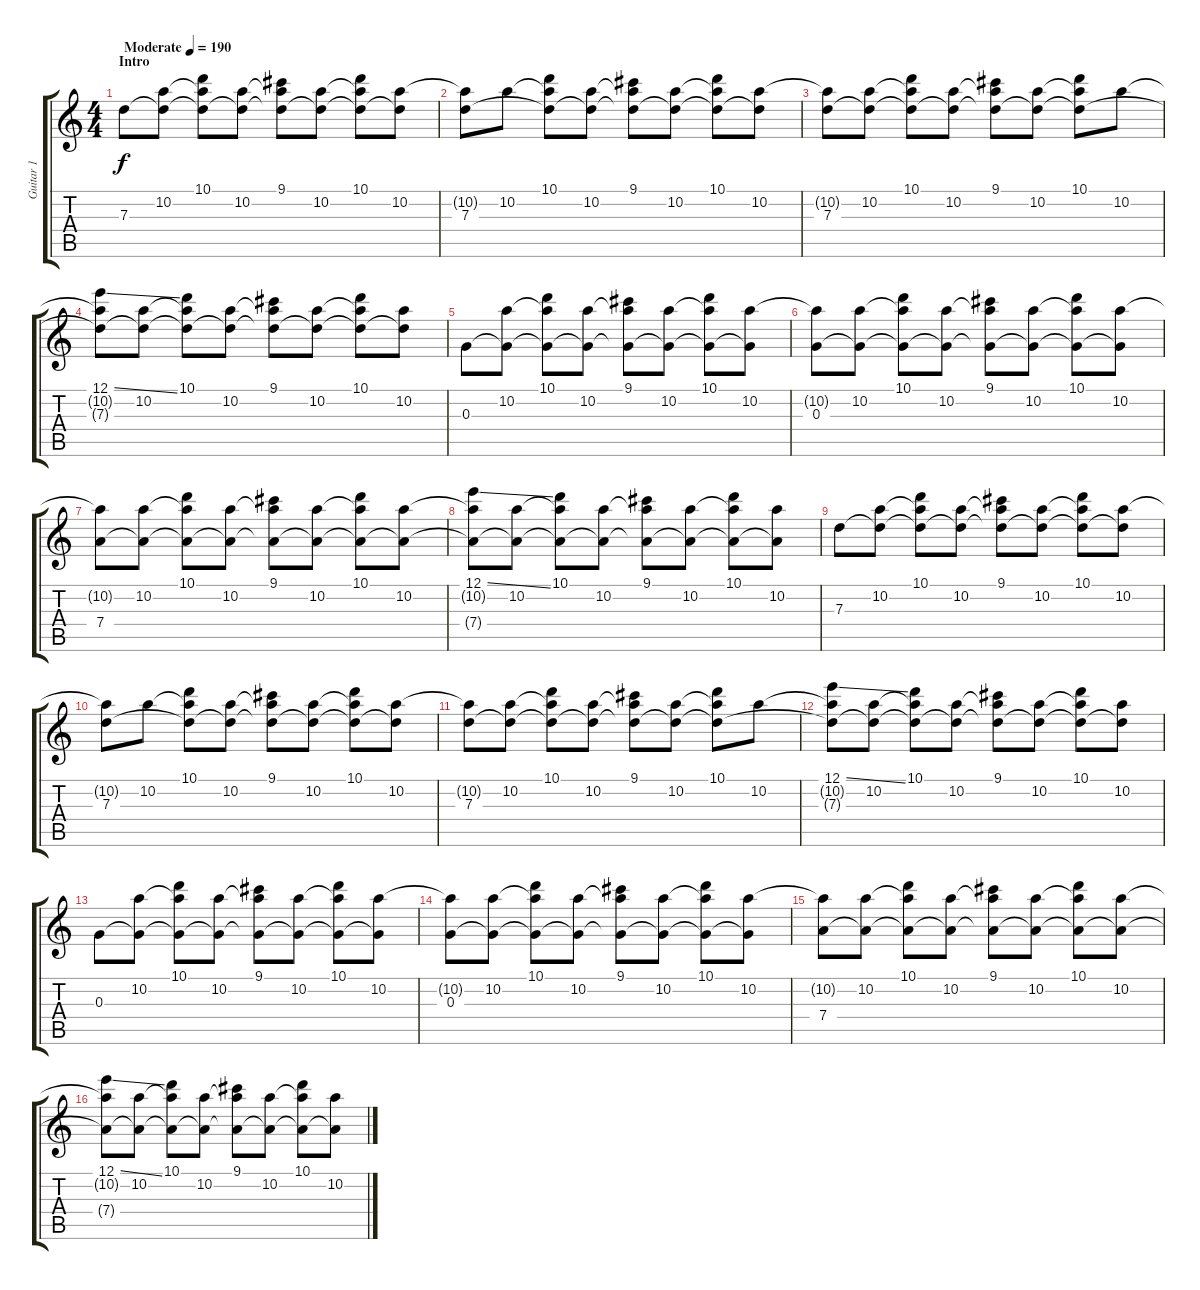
\track ("Guitar 1" "Guitar 1") {instrument overdrivenguitar}
\staff {score tabs}
\tuning (E4 B3 G3 D3 A2 E2) {hide}
\ts (4 4)
\section ("" "Intro")
\tempo (190 "Moderate")
\clef g2
\ks c
7.3.8{dy f volume 10 instrument electricguitarjazz} (10.2 7.3{t}).8 (10.1 10.2{t} 7.3{t}).8 (10.2 7.3{t}).8 (9.1 10.2{t} 7.3{t}).8 (10.2 7.3{t}).8 (10.1 10.2{t} 7.3{t}).8 (10.2 7.3{t}).8 |
(10.2{t} 7.3).8 10.2.8 (10.1 10.2{t} 7.3{t}).8 (10.2 7.3{t}).8 (9.1 10.2{t} 7.3{t}).8 (10.2 7.3{t}).8 (10.1 10.2{t} 7.3{t}).8 (10.2 7.3{t}).8 |
(10.2{t} 7.3).8 (10.2 7.3{t}).8 (10.1 10.2{t} 7.3{t}).8 (10.2 7.3{t}).8 (9.1 10.2{t} 7.3{t}).8 (10.2 7.3{t}).8 (10.1 10.2{t} 7.3{t}).8 10.2.8 |
(12.1{ss} 10.2{t} 7.3{t}).8 (10.2 7.3{t}).8 (10.1 10.2{t} 7.3{t}).8 (10.2 7.3{t}).8 (9.1 10.2{t} 7.3{t}).8 (10.2 7.3{t}).8 (10.1 10.2{t} 7.3{t}).8 (10.2 7.3{t}).8 |
0.3.8 (10.2 0.3{t}).8 (10.1 10.2{t} 0.3{t}).8 (10.2 0.3{t}).8 (9.1 10.2{t} 0.3{t}).8 (10.2 0.3{t}).8 (10.1 10.2{t} 0.3{t}).8 (10.2 0.3{t}).8 |
(10.2{t} 0.3).8 (10.2 0.3{t}).8 (10.1 10.2{t} 0.3{t}).8 (10.2 0.3{t}).8 (9.1 10.2{t} 0.3{t}).8 (10.2 0.3{t}).8 (10.1 10.2{t} 0.3{t}).8 (10.2 0.3{t}).8 |
(10.2{t} 7.4).8 (10.2 7.4{t}).8 (10.1 10.2{t} 7.4{t}).8 (10.2 7.4{t}).8 (9.1 10.2{t} 7.4{t}).8 (10.2 7.4{t}).8 (10.1 10.2{t} 7.4{t}).8 (10.2 7.4{t}).8 |
(12.1{ss} 10.2{t} 7.4{t}).8 (10.2 7.4{t}).8 (10.1 10.2{t} 7.4{t}).8 (10.2 7.4{t}).8 (9.1 10.2{t} 7.4{t}).8 (10.2 7.4{t}).8 (10.1 10.2{t} 7.4{t}).8 (10.2 7.4{t}).8 |
7.3.8{volume 13 instrument overdrivenguitar} (10.2 7.3{t}).8 (10.1 10.2{t} 7.3{t}).8 (10.2 7.3{t}).8 (9.1 10.2{t} 7.3{t}).8 (10.2 7.3{t}).8 (10.1 10.2{t} 7.3{t}).8 (10.2 7.3{t}).8 |
(10.2{t} 7.3).8 10.2.8 (10.1 10.2{t} 7.3{t}).8 (10.2 7.3{t}).8 (9.1 10.2{t} 7.3{t}).8 (10.2 7.3{t}).8 (10.1 10.2{t} 7.3{t}).8 (10.2 7.3{t}).8 |
(10.2{t} 7.3).8 (10.2 7.3{t}).8 (10.1 10.2{t} 7.3{t}).8 (10.2 7.3{t}).8 (9.1 10.2{t} 7.3{t}).8 (10.2 7.3{t}).8 (10.1 10.2{t} 7.3{t}).8 10.2.8 |
(12.1{ss} 10.2{t} 7.3{t}).8 (10.2 7.3{t}).8 (10.1 10.2{t} 7.3{t}).8 (10.2 7.3{t}).8 (9.1 10.2{t} 7.3{t}).8 (10.2 7.3{t}).8 (10.1 10.2{t} 7.3{t}).8 (10.2 7.3{t}).8 |
0.3.8 (10.2 0.3{t}).8 (10.1 10.2{t} 0.3{t}).8 (10.2 0.3{t}).8 (9.1 10.2{t} 0.3{t}).8 (10.2 0.3{t}).8 (10.1 10.2{t} 0.3{t}).8 (10.2 0.3{t}).8 |
(10.2{t} 0.3).8 (10.2 0.3{t}).8 (10.1 10.2{t} 0.3{t}).8 (10.2 0.3{t}).8 (9.1 10.2{t} 0.3{t}).8 (10.2 0.3{t}).8 (10.1 10.2{t} 0.3{t}).8 (10.2 0.3{t}).8 |
(10.2{t} 7.4).8 (10.2 7.4{t}).8 (10.1 10.2{t} 7.4{t}).8 (10.2 7.4{t}).8 (9.1 10.2{t} 7.4{t}).8 (10.2 7.4{t}).8 (10.1 10.2{t} 7.4{t}).8 (10.2 7.4{t}).8 |
(12.1{ss} 10.2{t} 7.4{t}).8 (10.2 7.4{t}).8 (10.1 10.2{t} 7.4{t}).8 (10.2 7.4{t}).8 (9.1 10.2{t} 7.4{t}).8 (10.2 7.4{t}).8 (10.1 10.2{t} 7.4{t}).8 (10.2 7.4{t}).8
